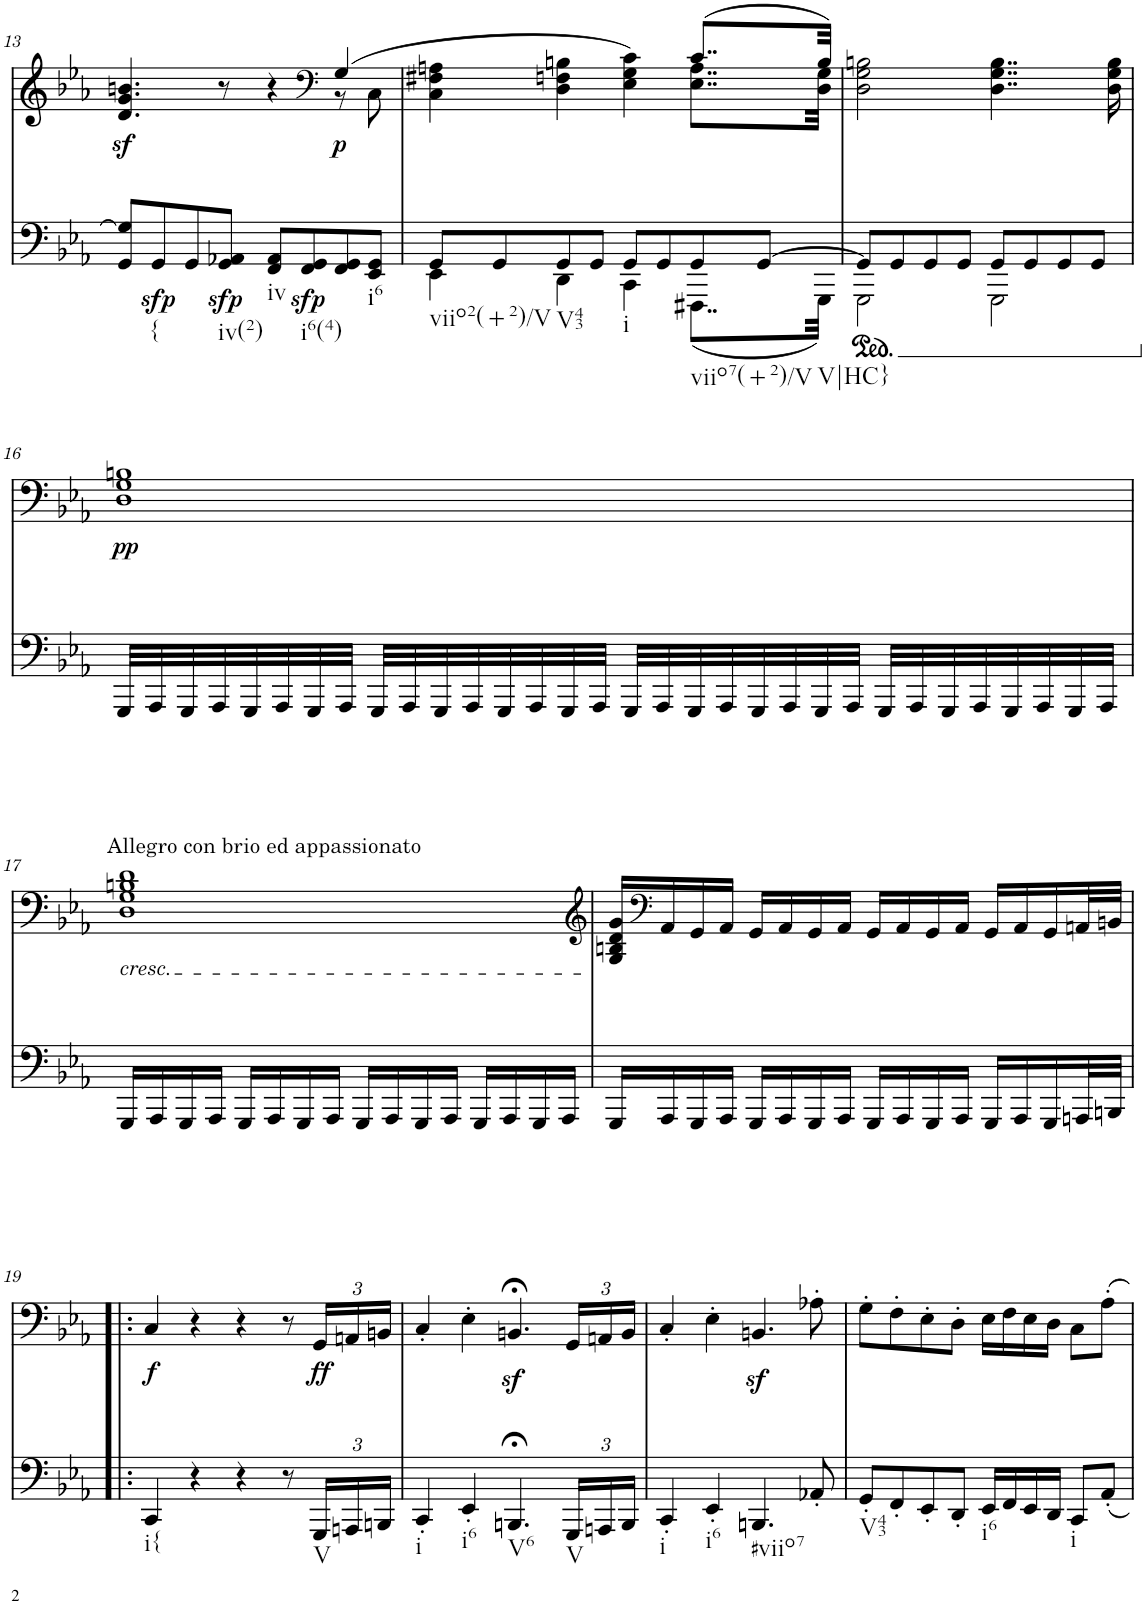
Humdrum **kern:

**kern	**dynam	**kern	**text	**dynam
*part2	*part2	*part1	*part1	*part1
*staff2	*staff2	*staff1	*staff1	*staff1
*I"piano	*	*I"piano	*	*
*I'Pno	*	*I'Pno	*	*
!!LO:PB:g=z
*clefF4	*	*clefG2	*	*
*k[b-e-a-]	*	*k[b-e-a-]	*	*
*c:	*	*c:	*	*
*M4/4	*	*M4/4	*	*
=13	=13	=13	=13	=13
*	*	*^	*	*
!	!	!	!	!	!LO:DY:b
8GG/ 8G/]L	.	4.d/ 4.g/ 4.bn/	2.ryy	.	sf
!LO:TX:b:t={	!	!	!	!	!
!	!LO:DY:b	!	!	!	!
8GG/	sfp	.	.	.	.
8GG/	.	.	.	.	.
!LO:TX:b:t=iv(2)	!	!	!	!	!
!	!LO:DY:b	!	!	!	!
8GG/ 8AA-X/J	sfp	8r	.	.	.
!LO:TX:b:t=iv	!	!	!	!	!
8FF/ 8AA-/L	.	4r	.	.	.
!LO:TX:b:t=i6(4)	!	!	!	!	!
!	!LO:DY:b	!	!	!	!
8FF/ 8GG/	sfp	.	.	.	.
*	*	*clefF4	*	*	*
!	!	!	!	!	!LO:DY:b
8FF/ 8GG/	.	(4G/	8r	.	p
!LO:TX:b:t=i6	!	!	!	!	!
8EE-/ 8GG/J	.	.	8C\	.	.
=14	=14	=14	=14	=14	=14
*^	*	*	*	*	*
!LO:TX:b:t=viio2(+2)/V	!	!	!	!	!	!
8GG/L	4EE-\	.	4C\ 4F#X\ 4An\	2.ryy	.	.
8GG/	.	.	.	.	.	.
!LO:TX:b:t=V43	!	!	!	!	!	!
8GG/	4DD\	.	4D\ 4Fn\ 4Bn\	.	.	.
8GG/J	.	.	.	.	.	.
!LO:TX:b:t=i	!	!	!	!	!	!
8GG/L	4CC\	.	4E-\ 4G\ 4c\)	.	.	.
8GG/	.	.	.	.	.	.
!LO:TX:b:t=viio7(+2)/V	!	!	!	!	!	!
8GG/	(8..FFF#X\L	.	(8..c/L	8..E-\ 8..A\L	.	.
!LO:TX:b:t=V|HC}	!	!	!	!	!	!
[8GG/J	.	.	.	.	.	.
.	32GGG\Jkk)	.	32B/Jkk)	32D\ 32G\Jkk	.	.
*	*	*	*v	*v	*	*
=15	=15	=15	=15	=15	=15
*ped	*	*	*	*	*
8GG/L]	2GGG\	.	2D\ 2G\ 2Bn\	.	.
8GG/	.	.	.	.	.
8GG/	.	.	.	.	.
8GG/J	.	.	.	.	.
8GG/L	2GGG\	.	4..D\ 4..G\ 4..B\	.	.
8GG/	.	.	.	.	.
8GG/	.	.	.	.	.
8GG/J	.	.	.	.	.
.	.	.	16D\ 16G\ 16B\	.	.
*v	*v	*	*	*	*
!!LO:LB:g=z
=16	=16	=16	=16	=16
*Xped	*	*	*	*
!	!	!	!LO:LY:b	!
32GGG/LLL	.	1D 1G 1Bn	.	.
32AAA-/	.	.	.	.
32GGG/	.	.	.	.
32AAA-/	.	.	.	.
32GGG/	.	.	.	.
32AAA-/	.	.	.	.
32GGG/	.	.	.	.
32AAA-/JJJ	.	.	.	.
32GGG/LLL	.	.	.	.
32AAA-/	.	.	.	.
32GGG/	.	.	.	.
32AAA-/	.	.	.	.
32GGG/	.	.	.	.
32AAA-/	.	.	.	.
32GGG/	.	.	.	.
32AAA-/JJJ	.	.	.	.
32GGG/LLL	.	.	.	.
32AAA-/	.	.	.	.
32GGG/	.	.	.	.
32AAA-/	.	.	.	.
32GGG/	.	.	.	.
32AAA-/	.	.	.	.
32GGG/	.	.	.	.
32AAA-/JJJ	.	.	.	.
32GGG/LLL	.	.	.	.
32AAA-/	.	.	.	.
32GGG/	.	.	.	.
32AAA-/	.	.	.	.
32GGG/	.	.	.	.
32AAA-/	.	.	.	.
32GGG/	.	.	.	.
32AAA-/JJJ	.	.	.	.
!!LO:LB:g=z
=17	=17	=17	=17	=17
!	!	!LO:TX:a:t=Allegro con brio ed appassionato	!	!
!	!	!LO:TX:b:i:t=cresc.	!	!
16GGG/LL	.	1D 1G 1Bn 1d	.	.
16AAA-/	.	.	.	.
16GGG/	.	.	.	.
16AAA-/JJ	.	.	.	.
16GGG/LL	.	.	.	.
16AAA-/	.	.	.	.
16GGG/	.	.	.	.
16AAA-/JJ	.	.	.	.
16GGG/LL	.	.	.	.
16AAA-/	.	.	.	.
16GGG/	.	.	.	.
16AAA-/JJ	.	.	.	.
16GGG/LL	.	.	.	.
16AAA-/	.	.	.	.
16GGG/	.	.	.	.
16AAA-/JJ	.	.	.	.
=18	=18	=18	=18	=18
*	*	*clefG2	*	*
16GGG/LL	.	16G/ 16Bn/ 16d/ 16g/LL	.	.
*	*	*clefF4	*	*
16AAA-/	.	16AA-/	.	.
16GGG/	.	16GG/	.	.
16AAA-/JJ	.	16AA-/JJ	.	.
16GGG/LL	.	16GG/LL	.	.
16AAA-/	.	16AA-/	.	.
16GGG/	.	16GG/	.	.
16AAA-/JJ	.	16AA-/JJ	.	.
16GGG/LL	.	16GG/LL	.	.
16AAA-/	.	16AA-/	.	.
16GGG/	.	16GG/	.	.
16AAA-/JJ	.	16AA-/JJ	.	.
16GGG/LL	.	16GG/LL	.	.
16AAA-/	.	16AA-/	.	.
16GGG/	.	16GG/	.	.
32AAAn/L	.	32AAn/L	.	.
32BBBn/JJJ	.	32BBn/JJJ	.	.
!!LO:LB:g=z
=19!|:	=19!|:	=19!|:	=19!|:	=19!|:
!LO:TX:b:t=i{	!	!	!	!
!	!	!	!LO:LY:b	!
4CC/	.	4C/	.	.
4r	.	4r	.	.
4r	.	4r	.	.
8r	.	8r	.	.
*Xbrackettup	*	*Xbrackettup	*	*
!LO:TX:b:t=V	!	!	!	!
!	!	!	!LO:LY:b	!
24GGG/LL	.	24GG/LL	.	.
24AAAn/	.	24AAn/	.	.
24BBBn/JJ	.	24BBn/JJ	.	.
=20	=20	=20	=20	=20
!LO:TX:b:t=i	!	!	!	!
4CC'/	.	4C'/	.	.
!LO:TX:b:t=i6	!	!	!	!
4EE-'/	.	4E-'\	.	.
!LO:TX:b:t=V6	!	!	!	!
4.BBBn;</	.	4.BBnz<;</	.	.
!LO:TX:b:t=V	!	!	!	!
24GGG/LL	.	24GG/LL	.	.
24AAAn/	.	24AAn/	.	.
24BBB/JJ	.	24BB/JJ	.	.
=21	=21	=21	=21	=21
!LO:TX:b:t=i	!	!	!	!
4CC'/	.	4C'/	.	.
!LO:TX:b:t=i6	!	!	!	!
4EE-'/	.	4E-'\	.	.
!LO:TX:b:t=#viio7	!	!	!	!
4.BBBn/	.	4.BBnz</	.	.
8AA-X'/	.	8A-X'\	.	.
=22	=22	=22	=22	=22
!LO:TX:b:t=V43	!	!	!	!
8GG'/L	.	8G'\L	.	.
8FF'/	.	8F'\	.	.
8EE-'/	.	8E-'\	.	.
8DD'/J	.	8D'\J	.	.
!LO:TX:b:t=i6	!	!	!	!
16EE-/LL	.	16E-\LL	.	.
16FF/	.	16F\	.	.
16EE-/	.	16E-\	.	.
16DD/JJ	.	16D\JJ	.	.
!LO:TX:b:t=i	!	!	!	!
8CC/L	.	8C\L	.	.
8AA-'/J	.	8A-'\J	.	.
=	=	=	=	=
*-	*-	*-	*-	*-
